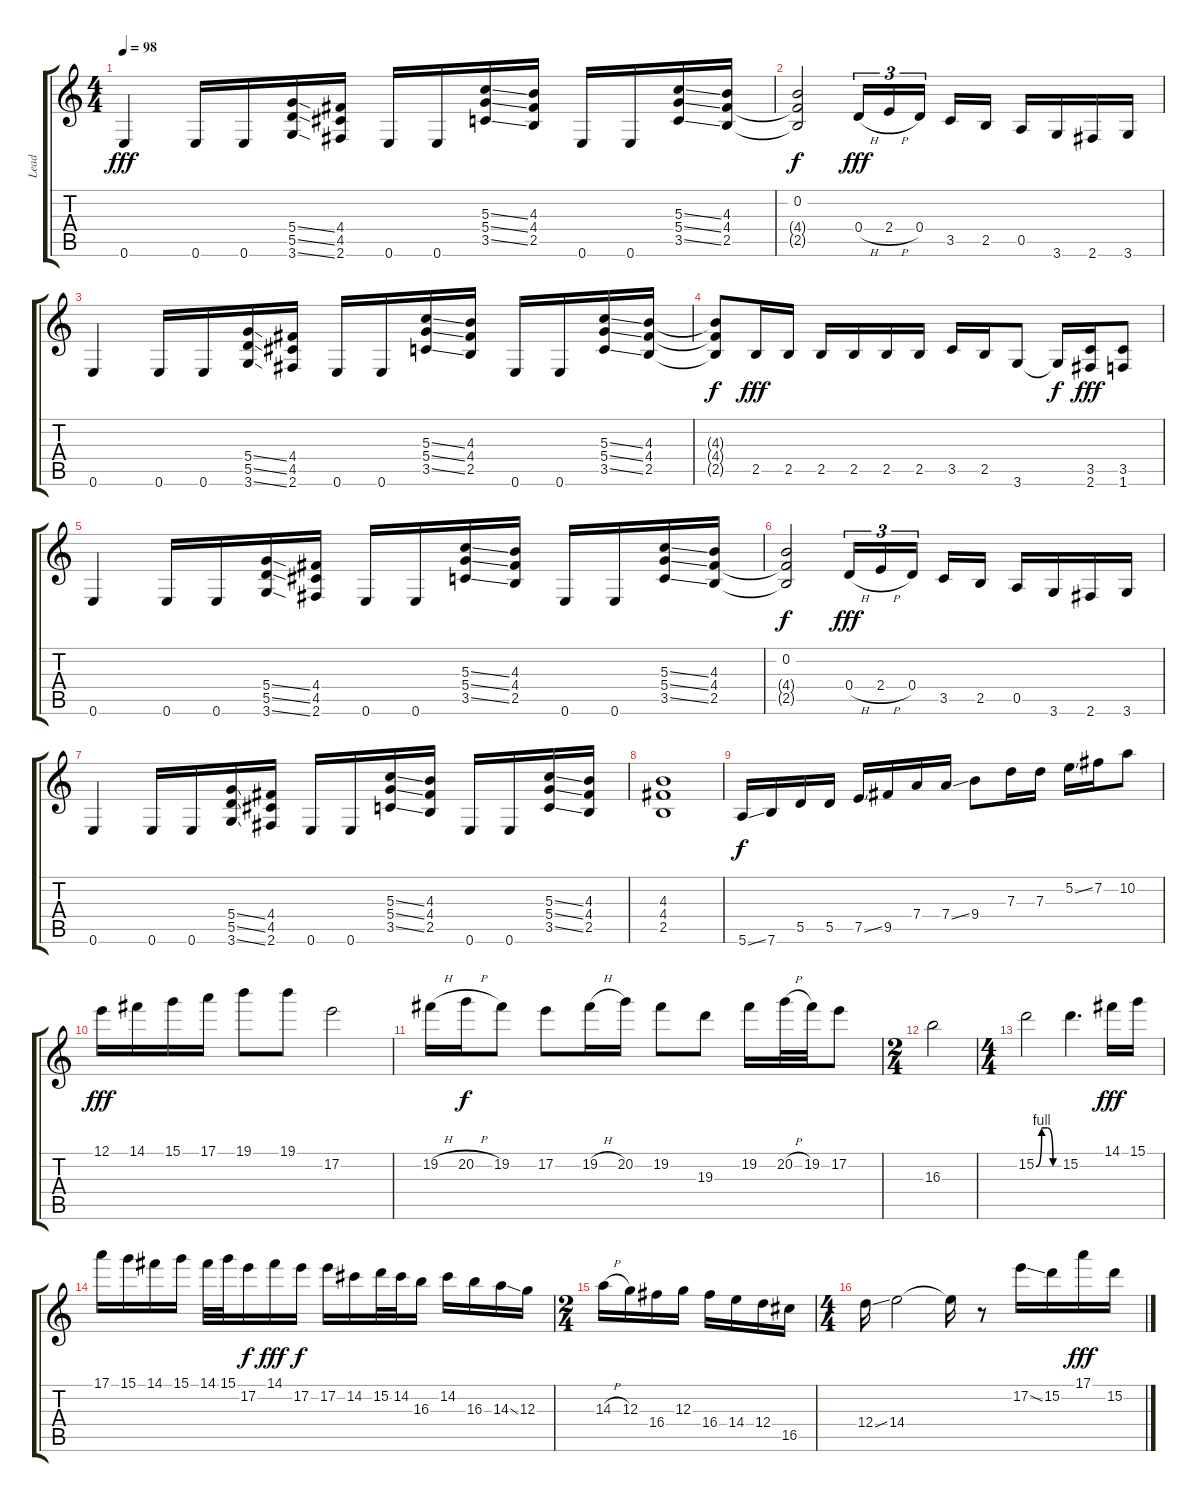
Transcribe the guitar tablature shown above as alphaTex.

\track ("Lead" "Lead") {instrument overdrivenguitar}
\staff {score tabs}
\tuning (E4 B3 G3 D3 A2 E2) {hide}
\ts (4 4)
\tempo 98
\clef g2
\ks c
0.6.4{dy fff} 0.6.16 0.6.16 (5.4{ss} 5.5{ss} 3.6{ss}).16 (4.4 4.5 2.6).16 0.6.16 0.6.16 (5.3{ss} 5.4{ss} 3.5{ss}).16 (4.3 4.4 2.5).16 0.6.16 0.6.16 (5.3{ss} 5.4{ss} 3.5{ss}).16 (4.3 4.4 2.5).16 |
(0.2 4.4{t} 2.5{t}).2{dy f} 0.4{h}.16{tu (3 2) dy fff} 2.4{h}.16{tu (3 2)} 0.4.16{tu (3 2) beam splitsecondary} 3.5.16 2.5.16 0.5.16 3.6.16 2.6.16 3.6.16 |
0.6.4 0.6.16 0.6.16 (5.4{ss} 5.5{ss} 3.6{ss}).16 (4.4 4.5 2.6).16 0.6.16 0.6.16 (5.3{ss} 5.4{ss} 3.5{ss}).16 (4.3 4.4 2.5).16 0.6.16 0.6.16 (5.3{ss} 5.4{ss} 3.5{ss}).16 (4.3 4.4 2.5).16 |
(4.3{t} 4.4{t} 2.5{t}).8{dy f} 2.5.16{dy fff} 2.5.16 2.5.16 2.5.16 2.5.16 2.5.16 3.5.16 2.5.16 3.6.8 3.6{t}.16{dy f} (3.5 2.6).16{dy fff} (3.5 1.6).8 |
0.6.4 0.6.16 0.6.16 (5.4{ss} 5.5{ss} 3.6{ss}).16 (4.4 4.5 2.6).16 0.6.16 0.6.16 (5.3{ss} 5.4{ss} 3.5{ss}).16 (4.3 4.4 2.5).16 0.6.16 0.6.16 (5.3{ss} 5.4{ss} 3.5{ss}).16 (4.3 4.4 2.5).16 |
(0.2 4.4{t} 2.5{t}).2{dy f} 0.4{h}.16{tu (3 2) dy fff} 2.4{h}.16{tu (3 2)} 0.4.16{tu (3 2) beam splitsecondary} 3.5.16 2.5.16 0.5.16 3.6.16 2.6.16 3.6.16 |
0.6.4 0.6.16 0.6.16 (5.4{ss} 5.5{ss} 3.6{ss}).16 (4.4 4.5 2.6).16 0.6.16 0.6.16 (5.3{ss} 5.4{ss} 3.5{ss}).16 (4.3 4.4 2.5).16 0.6.16 0.6.16 (5.3{ss} 5.4{ss} 3.5{ss}).16 (4.3 4.4 2.5).16 |
(4.3 4.4 2.5).1 |
5.6{ss}.16{dy f} 7.6.16 5.5.16 5.5.16 7.5{ss}.16 9.5.16 7.4.16 7.4{ss}.16 9.4.8 7.3.16 7.3.16 5.2{ss}.16 7.2.16 10.2.8 |
12.1.16{dy fff} 14.1.16 15.1.16 17.1.16 19.1.8 19.1.8 17.2.2 |
19.2{h}.16 20.2{h}.16{dy f} 19.2.8 17.2.8 19.2{h}.16 20.2.16 19.2.8 19.3.8 19.2.16 20.2{h}.32 19.2.32 17.2.8 |
\ts (2 4)
16.3.2 |
\ts (4 4)
15.2{be (custom 0 0 15 4 30 4 45 0 60 0)}.2 15.2.4{d} 14.1.16{dy fff} 15.1.16 |
17.1.16 15.1.16 14.1.16 15.1.16 14.1.32 15.1.32 17.2.16{dy f} 14.1.16{dy fff} 17.2.16{dy f} 17.2.16 14.2.16 15.2.32 14.2.32 16.3.16 14.2.16 16.3.16 14.3{ss}.16 12.3.16 |
\ts (2 4)
14.3{h}.16 12.3.16 16.4.16 12.3.16 16.4.16 14.4.16 12.4.16 16.5.16 |
\ts (4 4)
12.4{ss}.16 14.4.2 14.4{t}.16 r.8 17.2{ss}.16 15.2.16 17.1.16{dy fff} 15.2{ss}.16
